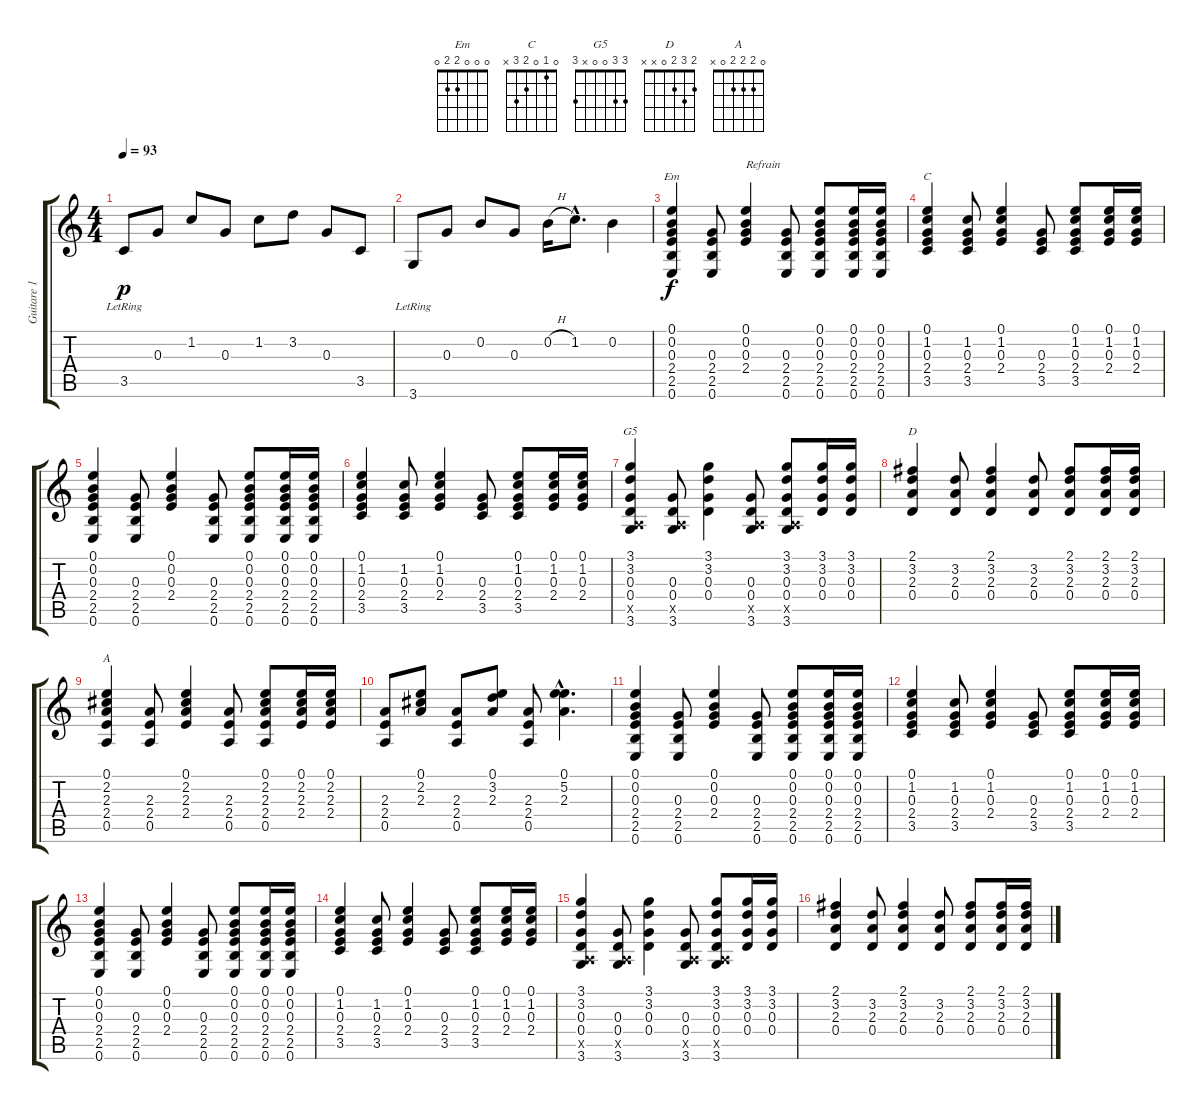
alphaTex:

\track ("Guitare 1" "Guitare 1") {instrument acousticguitarsteel}
\staff {score tabs}
\tuning (E4 B3 G3 D3 A2 E2) {hide}
\chord ("Em" 0 0 0 2 2 0)
\chord ("C" 0 1 0 2 3 x)
\chord ("G5" 3 3 0 0 x 3)
\chord ("D" 2 3 2 0 x x)
\chord ("A" 0 2 2 2 0 x)
\ts (4 4)
\tempo 93
\clef g2
\ks c
3.5{lr}.8{dy p} 0.3.8 1.2.8 0.3.8 1.2.8 3.2.8 0.3.8 3.5.8 |
3.6{lr}.8 0.3.8 0.2.8 0.3.8 0.2{h}.16 1.2{hac}.8{d} 0.2.4 |
(0.1 0.2 0.3 2.4 2.5 0.6).4{ch "Em" dy f} (0.3 2.4 2.5 0.6).8 (0.1 0.2 0.3 2.4).4{txt "Refrain"} (0.3 2.4 2.5 0.6).8 (0.1 0.2 0.3 2.4 2.5 0.6).8 (0.1 0.2 0.3 2.4 2.5 0.6).16 (0.1 0.2 0.3 2.4 2.5 0.6).16 |
(0.1 1.2 0.3 2.4 3.5).4{ch "C"} (1.2 0.3 2.4 3.5).8 (0.1 1.2 0.3 2.4).4 (0.3 2.4 3.5).8 (0.1 1.2 0.3 2.4 3.5).8 (0.1 1.2 0.3 2.4).16 (0.1 1.2 0.3 2.4).16 |
(0.1 0.2 0.3 2.4 2.5 0.6).4 (0.3 2.4 2.5 0.6).8 (0.1 0.2 0.3 2.4).4 (0.3 2.4 2.5 0.6).8 (0.1 0.2 0.3 2.4 2.5 0.6).8 (0.1 0.2 0.3 2.4 2.5 0.6).16 (0.1 0.2 0.3 2.4 2.5 0.6).16 |
(0.1 1.2 0.3 2.4 3.5).4 (1.2 0.3 2.4 3.5).8 (0.1 1.2 0.3 2.4).4 (0.3 2.4 3.5).8 (0.1 1.2 0.3 2.4 3.5).8 (0.1 1.2 0.3 2.4).16 (0.1 1.2 0.3 2.4).16 |
(3.1 3.2 0.3 0.4 0.5{x} 3.6).4{ch "G5"} (0.3 0.4 0.5{x} 3.6).8 (3.1 3.2 0.3 0.4).4 (0.3 0.4 0.5{x} 3.6).8 (3.1 3.2 0.3 0.4 0.5{x} 3.6).8 (3.1 3.2 0.3 0.4).16 (3.1 3.2 0.3 0.4).16 |
(2.1 3.2 2.3 0.4).4{ch "D"} (3.2 2.3 0.4).8 (2.1 3.2 2.3 0.4).4 (3.2 2.3 0.4).8 (2.1 3.2 2.3 0.4).8 (2.1 3.2 2.3 0.4).16 (2.1 3.2 2.3 0.4).16 |
(0.1 2.2 2.3 2.4 0.5).4{ch "A"} (2.3 2.4 0.5).8 (0.1 2.2 2.3 2.4).4 (2.3 2.4 0.5).8 (0.1 2.2 2.3 2.4 0.5).8 (0.1 2.2 2.3 2.4).16 (0.1 2.2 2.3 2.4).16 |
(2.3 2.4 0.5).8 (0.1 2.2 2.3).8 (2.3 2.4 0.5).8 (0.1 3.2 2.3).8 (2.3 2.4 0.5).8 (0.1{hac} 5.2{hac} 2.3{hac}).4{d} |
(0.1 0.2 0.3 2.4 2.5 0.6).4 (0.3 2.4 2.5 0.6).8 (0.1 0.2 0.3 2.4).4 (0.3 2.4 2.5 0.6).8 (0.1 0.2 0.3 2.4 2.5 0.6).8 (0.1 0.2 0.3 2.4 2.5 0.6).16 (0.1 0.2 0.3 2.4 2.5 0.6).16 |
(0.1 1.2 0.3 2.4 3.5).4 (1.2 0.3 2.4 3.5).8 (0.1 1.2 0.3 2.4).4 (0.3 2.4 3.5).8 (0.1 1.2 0.3 2.4 3.5).8 (0.1 1.2 0.3 2.4).16 (0.1 1.2 0.3 2.4).16 |
(0.1 0.2 0.3 2.4 2.5 0.6).4 (0.3 2.4 2.5 0.6).8 (0.1 0.2 0.3 2.4).4 (0.3 2.4 2.5 0.6).8 (0.1 0.2 0.3 2.4 2.5 0.6).8 (0.1 0.2 0.3 2.4 2.5 0.6).16 (0.1 0.2 0.3 2.4 2.5 0.6).16 |
(0.1 1.2 0.3 2.4 3.5).4 (1.2 0.3 2.4 3.5).8 (0.1 1.2 0.3 2.4).4 (0.3 2.4 3.5).8 (0.1 1.2 0.3 2.4 3.5).8 (0.1 1.2 0.3 2.4).16 (0.1 1.2 0.3 2.4).16 |
(3.1 3.2 0.3 0.4 0.5{x} 3.6).4 (0.3 0.4 0.5{x} 3.6).8 (3.1 3.2 0.3 0.4).4 (0.3 0.4 0.5{x} 3.6).8 (3.1 3.2 0.3 0.4 0.5{x} 3.6).8 (3.1 3.2 0.3 0.4).16 (3.1 3.2 0.3 0.4).16 |
(2.1 3.2 2.3 0.4).4 (3.2 2.3 0.4).8 (2.1 3.2 2.3 0.4).4 (3.2 2.3 0.4).8 (2.1 3.2 2.3 0.4).8 (2.1 3.2 2.3 0.4).16 (2.1 3.2 2.3 0.4).16
